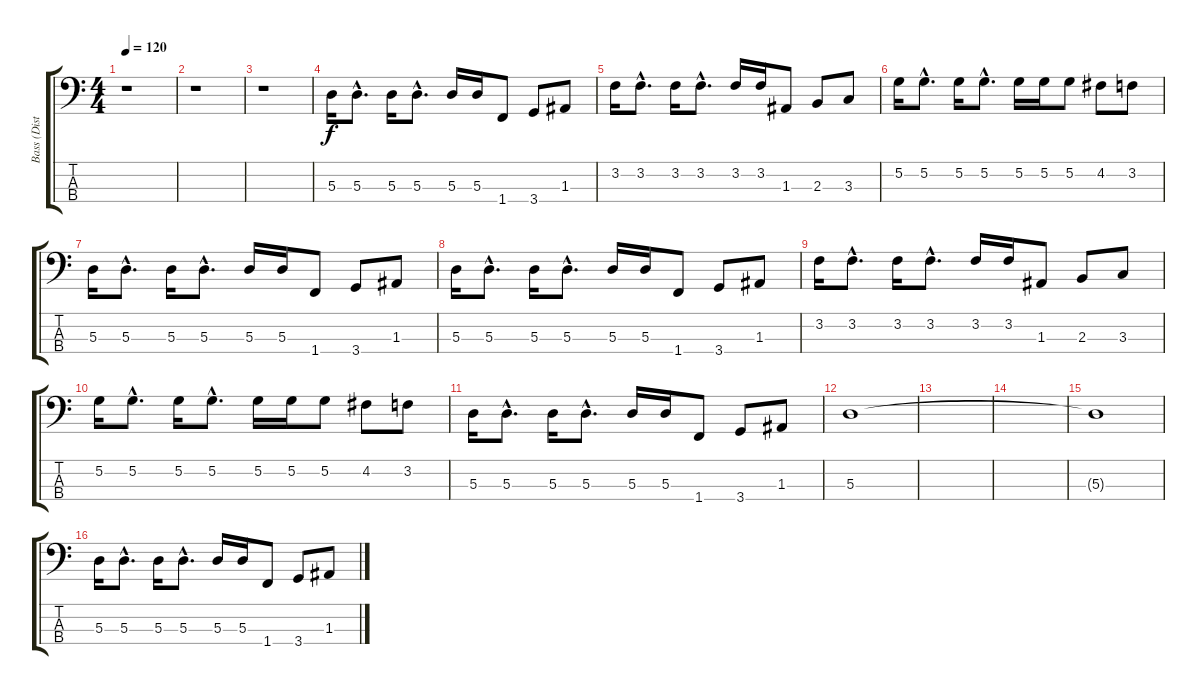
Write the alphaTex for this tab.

\track ("Bass (Distorted)" "Bass (Dist") {instrument electricbassfinger}
\staff {score tabs}
\tuning (G2 D2 A1 E1) {hide}
\ts (4 4)
\tempo 120
\clef f4
\ks c
r.1{dy f instrument electricbassfinger} |
r.1 |
r.1 |
5.3.16 5.3{hac}.8{d} 5.3.16 5.3{hac}.8{d} 5.3.16 5.3.16 1.4.8 3.4.8 1.3.8 |
3.2.16 3.2{hac}.8{d} 3.2.16 3.2{hac}.8{d} 3.2.16 3.2.16 1.3.8 2.3.8 3.3.8 |
5.2.16 5.2{hac}.8{d} 5.2.16 5.2{hac}.8{d} 5.2.16 5.2.16 5.2.8 4.2.8 3.2.8 |
5.3.16 5.3{hac}.8{d} 5.3.16 5.3{hac}.8{d} 5.3.16 5.3.16 1.4.8 3.4.8 1.3.8 |
5.3.16 5.3{hac}.8{d} 5.3.16 5.3{hac}.8{d} 5.3.16 5.3.16 1.4.8 3.4.8 1.3.8 |
3.2.16 3.2{hac}.8{d} 3.2.16 3.2{hac}.8{d} 3.2.16 3.2.16 1.3.8 2.3.8 3.3.8 |
5.2.16 5.2{hac}.8{d} 5.2.16 5.2{hac}.8{d} 5.2.16 5.2.16 5.2.8 4.2.8 3.2.8 |
5.3.16 5.3{hac}.8{d} 5.3.16 5.3{hac}.8{d} 5.3.16 5.3.16 1.4.8 3.4.8 1.3.8 |
5.3.1 |
|
|
5.3{t}.1 |
5.3.16 5.3{hac}.8{d} 5.3.16 5.3{hac}.8{d} 5.3.16 5.3.16 1.4.8 3.4.8 1.3.8
